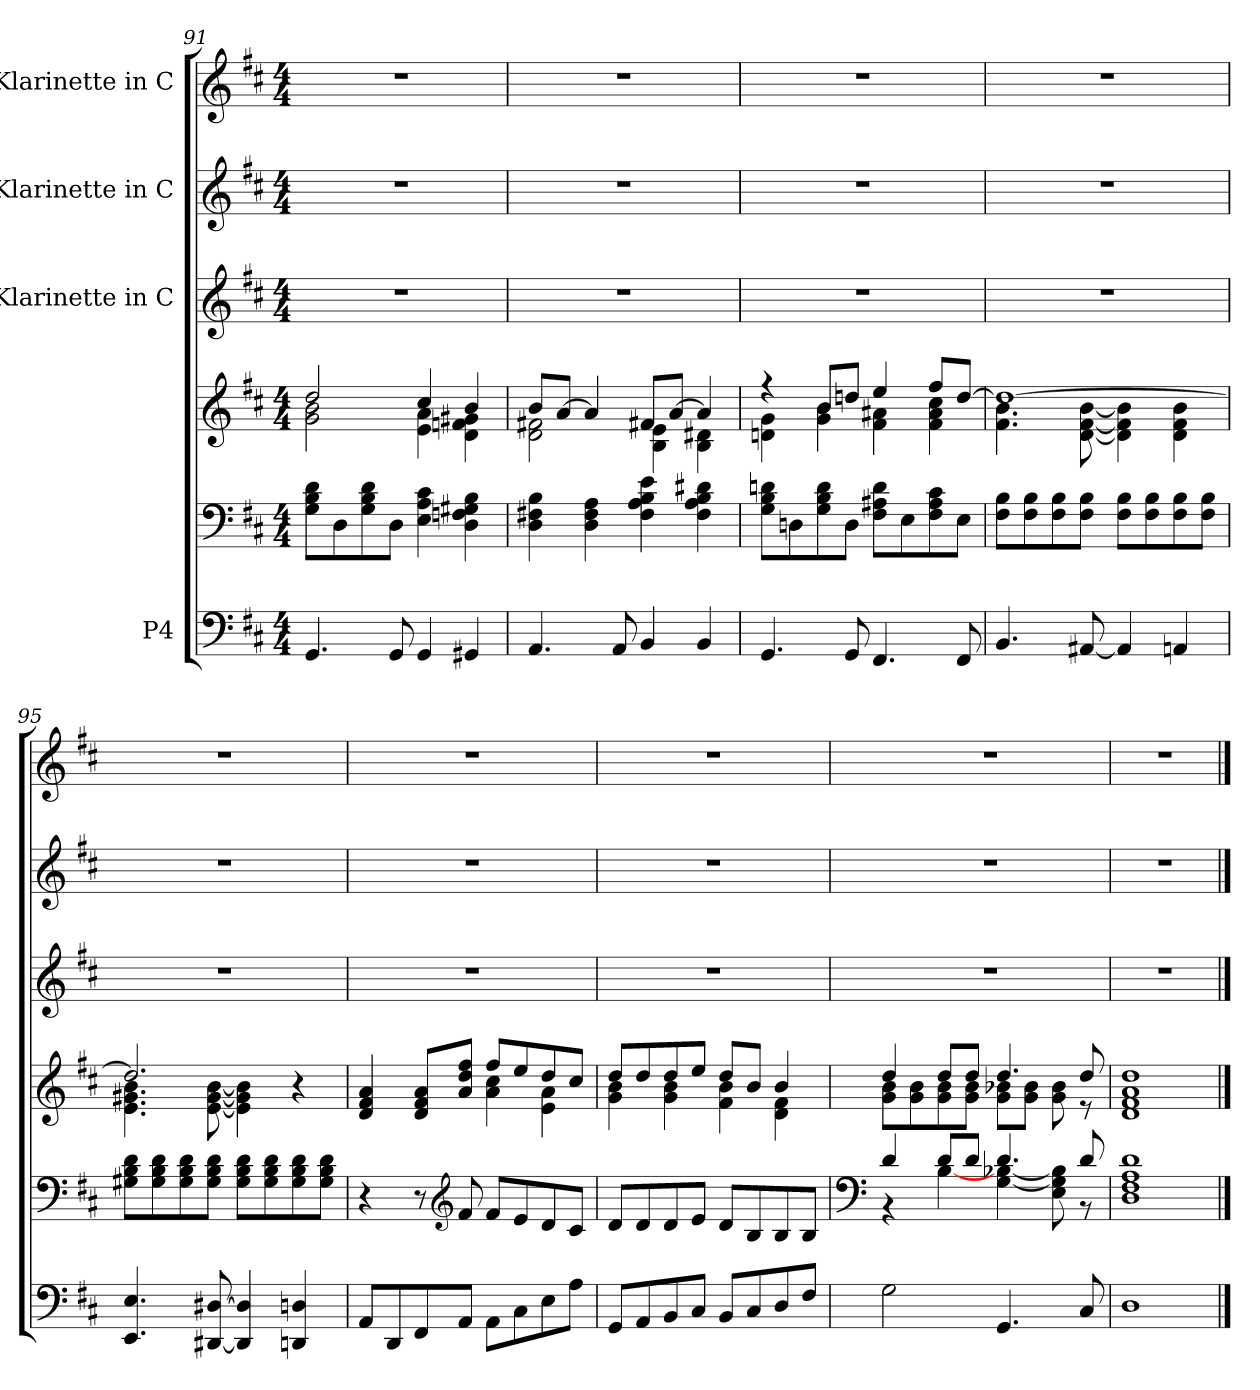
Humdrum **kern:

**kern	**kern	**kern	**kern	**kern	**kern
*part4	*part4	*part4	*part3	*part2	*part1
*staff6	*staff5	*staff4	*staff3	*staff2	*staff1
*I"P4	*	*	*I"Klarinette in C	*I"Klarinette in C	*I"Klarinette in C
!!LO:LB:g=z
*clefF4	*clefF4	*clefG2	*clefG2	*clefG2	*clefG2
*k[f#c#]	*k[f#c#]	*k[f#c#]	*k[f#c#]	*k[f#c#]	*k[f#c#]
*D:	*D:	*D:	*D:	*D:	*D:
*M4/4	*M4/4	*M4/4	*M4/4	*M4/4	*M4/4
=91	=91	=91	=91	=91	=91
*	*	*^	*	*	*
4.GGi/	8Gi\ 8Bi 8diL	2ddi/	2gi\ 2bi	1r	1r	1r
.	8Di\	.	.	.	.	.
.	8Gi\ 8Bi 8di	.	.	.	.	.
8GGi/	8Di\J	.	.	.	.	.
4GGi/	4Ei\ 4Ai 4c#i	4cc#i/	4ei\ 4ai	.	.	.
4GG#Xi/	4Di\ 4Fni 4G#Xi 4Bi	4bi/	4di\ 4fni 4g#Xi	.	.	.
=92	=92	=92	=92	=92	=92	=92
4.AAi/	4Di\ 4F#Xi 4Bi	8bi/L	2di\ 2f#Xi	1r	1r	1r
.	.	[8ai/J	.	.	.	.
.	4Di\ 4F#i 4Ai	4ai/]	.	.	.	.
8AAi/	.	.	.	.	.	.
4BBi/	4F#i\ 4Ai 4Bi 4ei	8f#Xi/L	4Bi\ 4ei	.	.	.
.	.	[8ai/J	.	.	.	.
4BBi/	4F#i\ 4Ai 4Bi 4d#Xi	4ai/]	4Bi\ 4d#Xi	.	.	.
=93	=93	=93	=93	=93	=93	=93
4.GGi/	8Gi\ 8Bi 8dniL	4r	4dni\ 4gi	1r	1r	1r
.	8Dni\	.	.	.	.	.
.	8Gi\ 8Bi 8di	8bi/L	4gi\ 4bi	.	.	.
8GGi/	8Di\J	8ddni/J	.	.	.	.
4.FF#i/	8F#i\ 8A#Xi 8diL	4eei/	4f#i\ 4a#Xi	.	.	.
.	8Ei\	.	.	.	.	.
.	8F#i\ 8A#i 8c#i	8ff#i/L	4f#i\ 4a#i 4cc#i	.	.	.
8FF#i/	8Ei\J	[8ddi/J	.	.	.	.
=94	=94	=94	=94	=94	=94	=94
4.BBi/	8F#i\ 8BiL	1ddi_	4.f#i\ 4.bi	1r	1r	1r
.	8F#i\ 8Bi	.	.	.	.	.
.	8F#i\ 8Bi	.	.	.	.	.
[8AA#Xi/	8F#i\ 8BiJ	.	[8di\ [8f#i [8bi	.	.	.
4AA#i/]	8F#i\ 8BiL	.	4di\] 4f#i] 4bi]	.	.	.
.	8F#i\ 8Bi	.	.	.	.	.
4AAni/	8F#i\ 8Bi	.	4di\ 4f#i 4bi	.	.	.
.	8F#i\ 8BiJ	.	.	.	.	.
!!LO:LB:g=z
=95	=95	=95	=95	=95	=95	=95
4.EEi/ 4.Ei	8G#Xi\ 8Bi 8diL	2.ddi/]	4.ei\ 4.g#Xi 4.bi	1r	1r	1r
.	8G#i\ 8Bi 8di	.	.	.	.	.
.	8G#i\ 8Bi 8di	.	.	.	.	.
[8DD#Xi/ [8D#Xi	8G#i\ 8Bi 8diJ	.	[8ei\ [8g#i [8bi	.	.	.
4DD#i/] 4D#i]	8G#i\ 8Bi 8diL	.	4ei\] 4g#i] 4bi]	.	.	.
.	8G#i\ 8Bi 8di	.	.	.	.	.
4DDni/ 4Dni	8G#i\ 8Bi 8di	4r	4ryy	.	.	.
.	8G#i\ 8Bi 8diJ	.	.	.	.	.
=96	=96	=96	=96	=96	=96	=96
8AAi/L	4r	4di/ 4f#i 4ai	2ryy	1r	1r	1r
8DDi/	.	.	.	.	.	.
8FF#i/	8r	8di/ 8f#i 8aiL	.	.	.	.
*	*clefG2	*	*	*	*	*
8AAi/J	8f#i/	8ai/ 8ddi 8ff#iJ	.	.	.	.
8AAi\L	8f#i/L	8ff#i/L	4ai\ 4cc#i	.	.	.
8C#i\	8ei/	8eei/	.	.	.	.
8Ei\	8di/	8ddi/	4ei\ 4ai	.	.	.
8Ai\J	8c#i/J	8cc#i/J	.	.	.	.
=97	=97	=97	=97	=97	=97	=97
8GGi/L	8di/L	8ddi/L	4gi\ 4bi	1r	1r	1r
8AAi/	8di/	8ddi/	.	.	.	.
8BBi/	8di/	8ddi/	4gi\ 4bi	.	.	.
8C#i/J	8ei/J	8eei/J	.	.	.	.
8BBi/L	8di/L	8ddi/L	4f#i\ 4bi	.	.	.
8C#i/	8Bi/	8bi/J	.	.	.	.
8Di/	8Bi/	4bi/	4di\ 4f#i	.	.	.
8F#i/J	8Bi/J	.	.	.	.	.
=98	=98	=98	=98	=98	=98	=98
*	*clefF4	*	*	*	*	*
*	*^	*	*	*	*	*
2Gi\	4di/	4r	4ddi/	8gi\ 8biL	1r	1r	1r
.	.	.	.	8gi\ 8bi	.	.	.
.	8di/L	[4Bi\	8ddi/L	8gi\ 8bi	.	.	.
.	8di/J	.	8ddi/J	8gi\ 8biJ	.	.	.
4.GGi/	4.di/	[4Gi\ [4B-Xi	4.ddi/	8gi\ 8b-XiL	.	.	.
.	.	.	.	8gi\ 8b-iJ	.	.	.
.	.	8Ei\ 8Gi] 8B-i]	.	8gi\ 8b-i	.	.	.
8C#i/	8di/	8r	8ddi/	8r	.	.	.
=99	=99	=99	=99	=99	=99	=99	=99
1Di	1di	1Di 1F#i 1Ai	1ai 1ddi	1di 1f#i	1r	1r	1r
*	*v	*v	*	*	*	*	*
*	*	*v	*v	*	*	*
==	==	==	==	==	==
*-	*-	*-	*-	*-	*-
